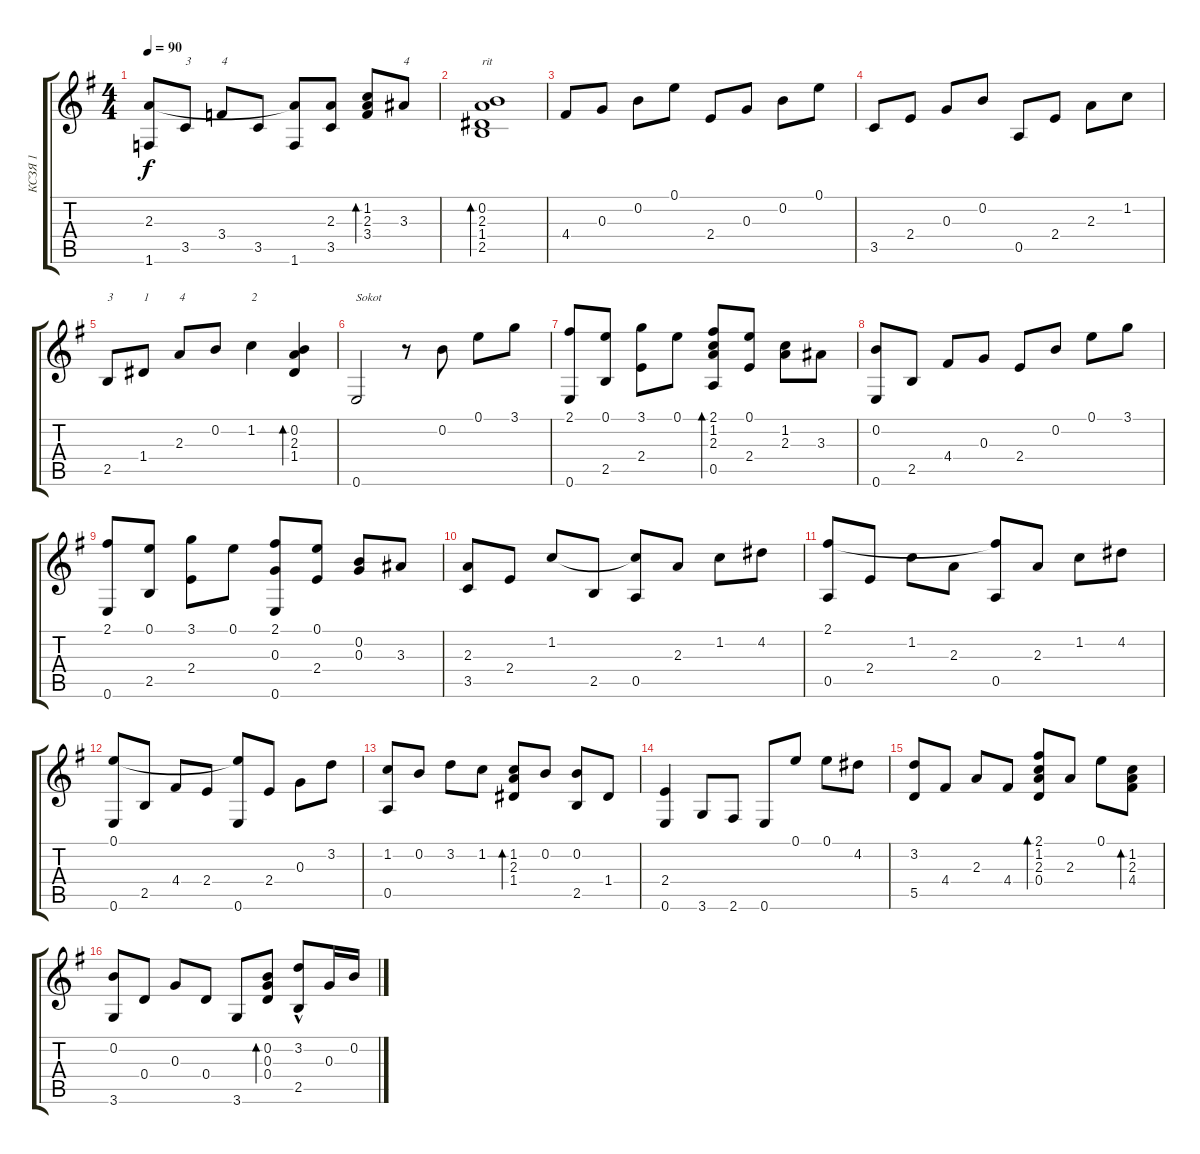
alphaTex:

\track ("КСЗЯ 1" "КСЗЯ 1") {instrument acousticguitarnylon}
\staff {score tabs}
\tuning (E4 B3 G3 D3 A2 E2) {hide}
\ts (4 4)
\tempo 90
\clef g2
\ks eminor
(2.3 1.6).8{dy f} 3.5.8{txt "3"} 3.4.8{txt "4"} 3.5.8 (2.3{t} 1.6).8 (2.3 3.5).8 (1.2 2.3 3.4).8{bd 240} 3.3.8{txt "4"} |
(0.2 2.3 1.4 2.5).1{bd 240 txt "rit"} |
4.4.8 0.3.8 0.2.8 0.1.8 2.4.8 0.3.8 0.2.8 0.1.8 |
3.5.8 2.4.8 0.3.8 0.2.8 0.5.8 2.4.8 2.3.8 1.2.8 |
2.5.8{txt "3"} 1.4.8{txt "1"} 2.3.8{txt "4"} 0.2.8 1.2.4{txt "2"} (0.2 2.3 1.4).4{bd 240} |
0.6.2{txt "Sokot"} r.8 0.2.8 0.1.8 3.1.8 |
(2.1 0.6).8 (0.1 2.5).8 (3.1 2.4).8 0.1.8 (2.1 1.2 2.3 0.5).8{bd 240} (0.1 2.4).8 (1.2 2.3).8 3.3.8 |
(0.2 0.6).8 2.5.8 4.4.8 0.3.8 2.4.8 0.2.8 0.1.8 3.1.8 |
(2.1 0.6).8 (0.1 2.5).8 (3.1 2.4).8 0.1.8 (2.1 0.3 0.6).8 (0.1 2.4).8 (0.2 0.3).8 3.3.8 |
(2.3 3.5).8 2.4.8 1.2.8 2.5.8 (1.2{t} 0.5).8 2.3.8 1.2.8 4.2.8 |
(2.1 0.5).8 2.4.8 1.2.8 2.3.8 (2.1{t} 0.5).8 2.3.8 1.2.8 4.2.8 |
(0.1 0.6).8 2.5.8 4.4.8 2.4.8 (0.1{t} 0.6).8 2.4.8 0.3.8 3.2.8 |
(1.2 0.5).8 0.2.8 3.2.8 1.2.8 (1.2 2.3 1.4).8{bd 240} 0.2.8 (0.2 2.5).8 1.4.8 |
(2.4 0.6).4 3.6.8 2.6.8 0.6.8 0.1.8 0.1.8 4.2.8 |
(3.2 5.5).8 4.4.8 2.3.8 4.4.8 (2.1 1.2 2.3 0.4).8{bd 240} 2.3.8 0.1.8 (1.2 2.3 4.4).8{bd 240} |
(0.2 3.6).8 0.4.8 0.3.8 0.4.8 3.6.8 (0.2 0.3 0.4).8{bd 240} (3.2{hac} 2.5).8 0.3.16 0.2.16
